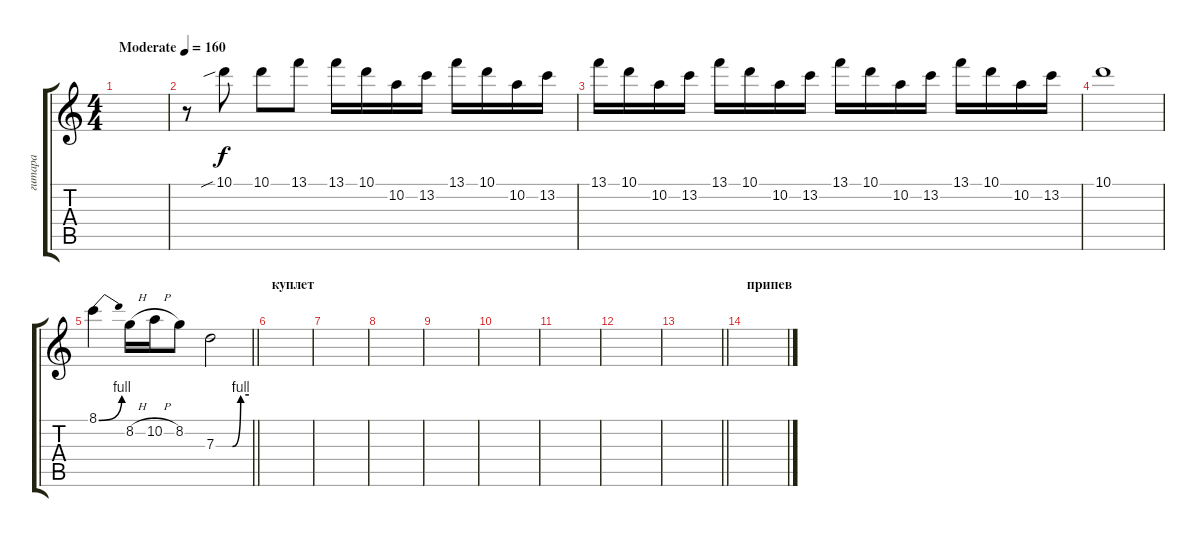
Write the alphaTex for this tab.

\track ("гитара" "гитара") {instrument overdrivenguitar}
\staff {score tabs}
\tuning (E4 B3 G3 D3 A2 E2) {hide}
\ts (4 4)
\tempo (160 "Moderate")
\clef g2
\ks c
|
r.8 10.1{sib}.8 10.1.8 13.1.8 13.1.16 10.1.16 10.2.16 13.2.16 13.1.16 10.1.16 10.2.16 13.2.16 |
13.1.16 10.1.16 10.2.16 13.2.16 13.1.16 10.1.16 10.2.16 13.2.16 13.1.16 10.1.16 10.2.16 13.2.16 13.1.16 10.1.16 10.2.16 13.2.16 |
10.1.1 |
\barLineRight lightlight
8.1{be (bend 0 0 60 4)}.4 8.2{h}.16 10.2{h}.16 8.2.8 7.3{be (custom 0 0 30 0 45 4 60 4)}.2 |
\section ("" "куплет")
|
|
|
|
|
|
|
\barLineRight lightlight
|
\section ("" "припев")
